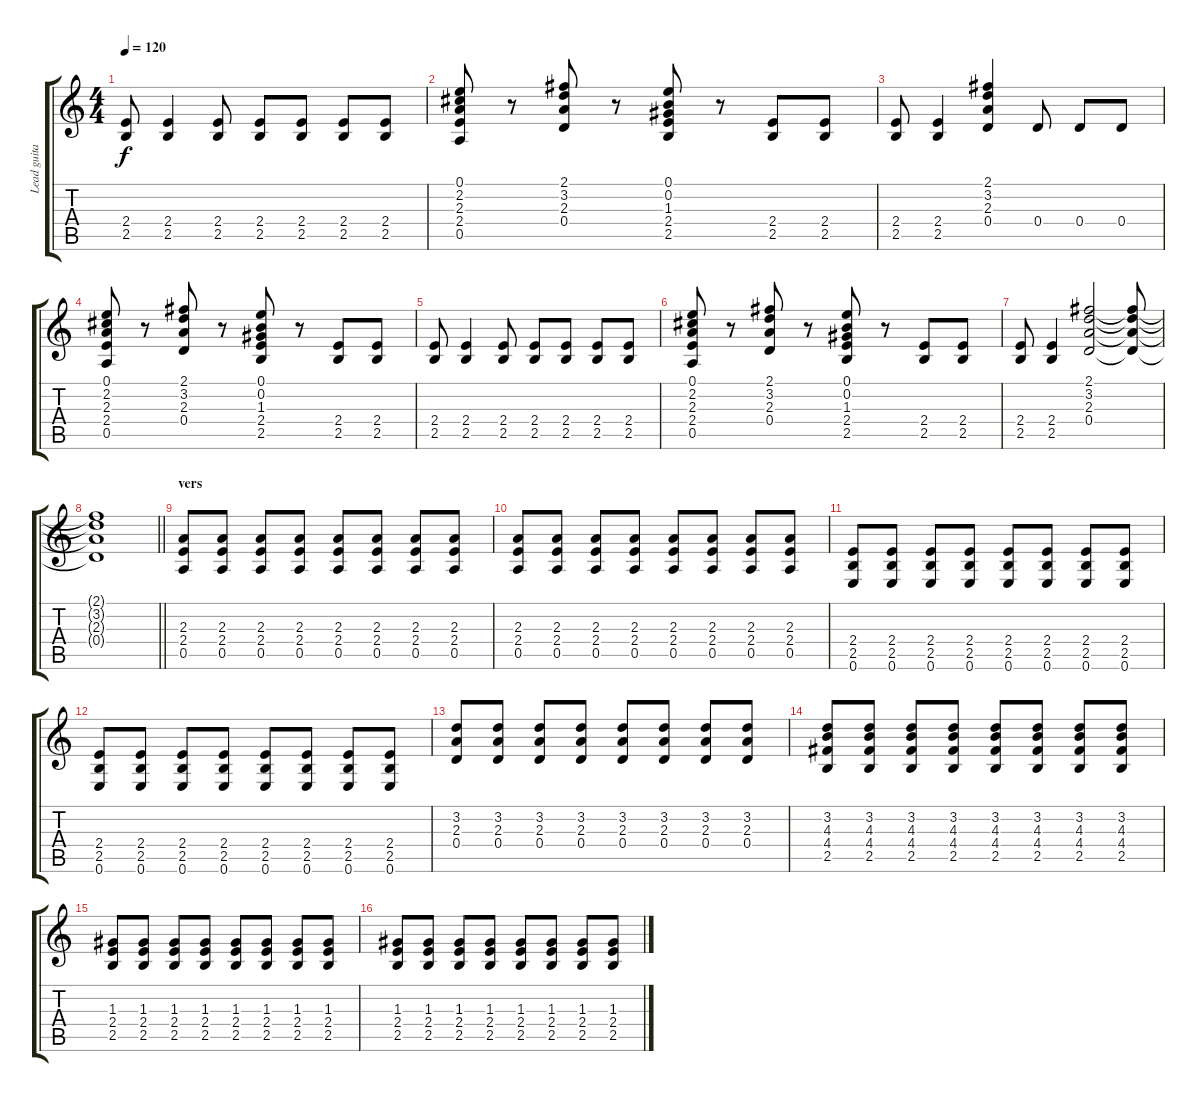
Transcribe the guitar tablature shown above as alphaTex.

\track ("Lead guitar" "Lead guita") {instrument distortionguitar}
\staff {score tabs}
\tuning (E4 B3 G3 D3 A2 E2) {hide}
\ts (4 4)
\tempo 120
\clef g2
\ks c
(2.4 2.5).8{dy f} (2.4 2.5).4 (2.4 2.5).8 (2.4 2.5).8 (2.4 2.5).8 (2.4 2.5).8 (2.4 2.5).8 |
(0.1 2.2 2.3 2.4 0.5).8 r.8 (2.1 3.2 2.3 0.4).8 r.8 (0.1 0.2 1.3 2.4 2.5).8 r.8 (2.4 2.5).8 (2.4 2.5).8 |
(2.4 2.5).8 (2.4 2.5).4 (2.1 3.2 2.3 0.4).4 0.4.8 0.4.8 0.4.8 |
(0.1 2.2 2.3 2.4 0.5).8 r.8 (2.1 3.2 2.3 0.4).8 r.8 (0.1 0.2 1.3 2.4 2.5).8 r.8 (2.4 2.5).8 (2.4 2.5).8 |
(2.4 2.5).8 (2.4 2.5).4 (2.4 2.5).8 (2.4 2.5).8 (2.4 2.5).8 (2.4 2.5).8 (2.4 2.5).8 |
(0.1 2.2 2.3 2.4 0.5).8 r.8 (2.1 3.2 2.3 0.4).8 r.8 (0.1 0.2 1.3 2.4 2.5).8 r.8 (2.4 2.5).8 (2.4 2.5).8 |
(2.4 2.5).8 (2.4 2.5).4 (2.1 3.2 2.3 0.4).2 (2.1{t} 3.2{t} 2.3{t} 0.4{t}).8 |
\barLineRight lightlight
(2.1{t} 3.2{t} 2.3{t} 0.4{t}).1 |
\section ("" "vers")
(2.3 2.4 0.5).8 (2.3 2.4 0.5).8 (2.3 2.4 0.5).8 (2.3 2.4 0.5).8 (2.3 2.4 0.5).8 (2.3 2.4 0.5).8 (2.3 2.4 0.5).8 (2.3 2.4 0.5).8 |
(2.3 2.4 0.5).8 (2.3 2.4 0.5).8 (2.3 2.4 0.5).8 (2.3 2.4 0.5).8 (2.3 2.4 0.5).8 (2.3 2.4 0.5).8 (2.3 2.4 0.5).8 (2.3 2.4 0.5).8 |
(2.4 2.5 0.6).8 (2.4 2.5 0.6).8 (2.4 2.5 0.6).8 (2.4 2.5 0.6).8 (2.4 2.5 0.6).8 (2.4 2.5 0.6).8 (2.4 2.5 0.6).8 (2.4 2.5 0.6).8 |
(2.4 2.5 0.6).8 (2.4 2.5 0.6).8 (2.4 2.5 0.6).8 (2.4 2.5 0.6).8 (2.4 2.5 0.6).8 (2.4 2.5 0.6).8 (2.4 2.5 0.6).8 (2.4 2.5 0.6).8 |
(3.2 2.3 0.4).8 (3.2 2.3 0.4).8 (3.2 2.3 0.4).8 (3.2 2.3 0.4).8 (3.2 2.3 0.4).8 (3.2 2.3 0.4).8 (3.2 2.3 0.4).8 (3.2 2.3 0.4).8 |
(3.2 4.3 4.4 2.5).8 (3.2 4.3 4.4 2.5).8 (3.2 4.3 4.4 2.5).8 (3.2 4.3 4.4 2.5).8 (3.2 4.3 4.4 2.5).8 (3.2 4.3 4.4 2.5).8 (3.2 4.3 4.4 2.5).8 (3.2 4.3 4.4 2.5).8 |
(1.3 2.4 2.5).8 (1.3 2.4 2.5).8 (1.3 2.4 2.5).8 (1.3 2.4 2.5).8 (1.3 2.4 2.5).8 (1.3 2.4 2.5).8 (1.3 2.4 2.5).8 (1.3 2.4 2.5).8 |
(1.3 2.4 2.5).8 (1.3 2.4 2.5).8 (1.3 2.4 2.5).8 (1.3 2.4 2.5).8 (1.3 2.4 2.5).8 (1.3 2.4 2.5).8 (1.3 2.4 2.5).8 (1.3 2.4 2.5).8
